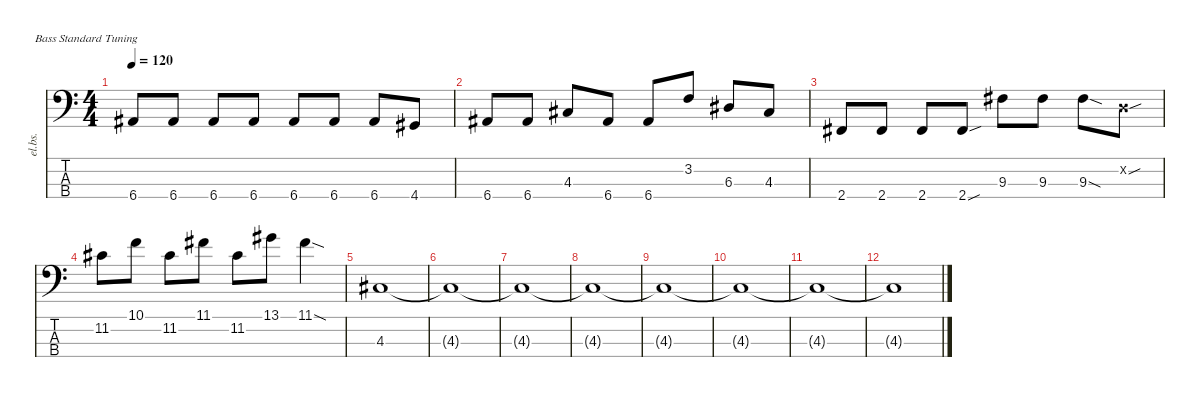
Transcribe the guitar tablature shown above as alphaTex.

\defaultSystemsLayout 4
\hideDynamics
\bracketExtendMode nobrackets
\track ("Electric Bass" "el.bs.") {mute instrument electricbassfinger}
\staff {score tabs}
\tuning (G2 D2 A1 E1)
\ts (4 4)
\tempo 120
\clef f4
\ks c
6.4{acc #}.8{dy mf beam Up} 6.4{acc #}.8{beam Up} 6.4{acc #}.8{beam Up} 6.4{acc #}.8{beam Up} 6.4{acc #}.8{beam Up} 6.4{acc #}.8{beam Up} 6.4{acc #}.8{beam Up} 4.4{acc #}.8{beam Up} |
6.4{acc #}.8{beam Up} 6.4{acc #}.8{beam Up} 4.3{acc #}.8{beam Up} 6.4{acc #}.8{beam Up} 6.4{acc #}.8{beam Up} 3.2.8{beam Up} 6.3{acc #}.8{beam Up} 4.3{acc #}.8{beam Up} |
2.4{acc #}.8{beam Up} 2.4{acc #}.8{beam Up} 2.4{acc #}.8{beam Up} 2.4{sou acc #}.8{beam Up} 9.3{acc #}.8{beam Down} 9.3{acc #}.8{beam Down} 9.3{sod acc #}.8{beam Down} 0.2{sou x}.8{beam Down} |
11.2{acc #}.8{beam Down} 10.1.8{beam Down} 11.2{acc #}.8{beam Down} 11.1{acc #}.8{beam Down} 11.2{acc #}.8{beam Down} 13.1{acc #}.8{beam Down} 11.1{sod acc #}.4{beam Down} |
4.3{acc #}.1{beam Up} |
4.3{t acc #}.1{beam Up} |
4.3{t acc #}.1{beam Up} |
4.3{t acc #}.1{beam Up} |
4.3{t acc #}.1{beam Up} |
4.3{t acc #}.1{beam Up} |
4.3{t acc #}.1{beam Up} |
4.3{t acc #}.1{beam Up}
